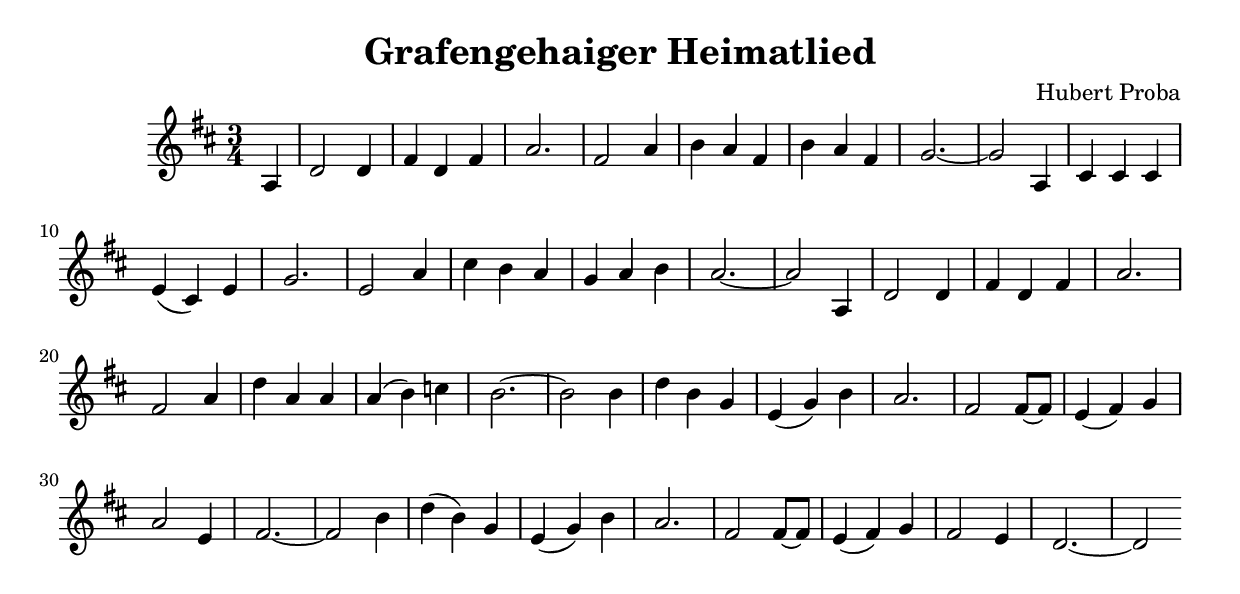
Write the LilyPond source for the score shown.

\include "deutsch.ly"

\pointAndClickOff

\header {
 title = "Grafengehaiger Heimatlied"
 composer = "Hubert Proba"
}

\score{

{
\key d \major
\time 3/4
\clef treble

\partial 4
<<
\relative {
a4 d2 d4 fis d fis a2. fis2 a4 h a fis h a fis g2.~ g2
a,4 cis cis cis e( cis) e g2. e2 a4 cis h a g a h a2.~ a2
a,4 d2 d4 fis d fis a2. fis2 a4 d a a a( h) c h2.~ h2 h4 d h g e( g) h a2. fis2
fis8~ fis e4( fis) g a2 e4 fis2.~ fis2
h4 d( h) g e( g) h a2. fis2 fis8~ fis e4( fis) g fis2 e4 d2.~ d2
}
>>
}

\layout { }
\midi { \context {
      \Score
      tempoWholesPerMinute = #(ly:make-moment 72 2)
    } }

}
